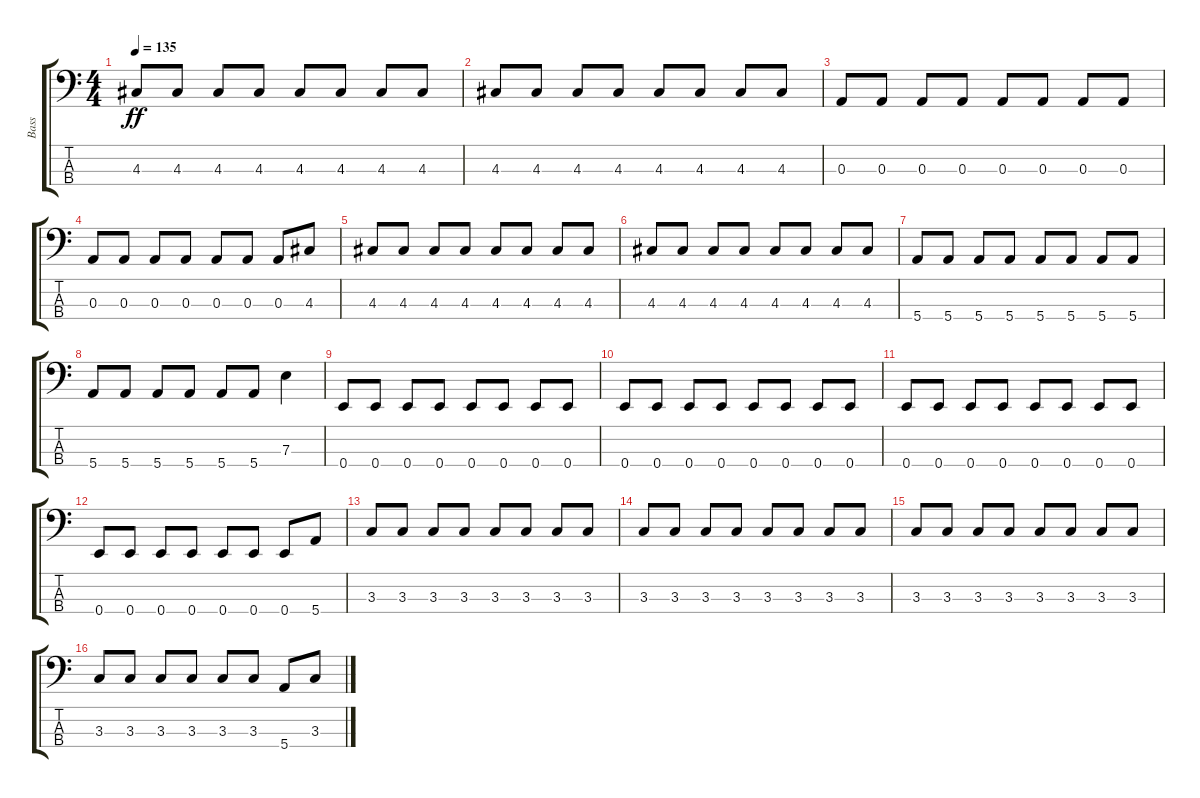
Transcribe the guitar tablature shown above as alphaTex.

\track ("Bass" "Bass") {instrument electricbassfinger}
\staff {score tabs}
\tuning (G2 D2 A1 E1) {hide}
\ts (4 4)
\tempo 135
\clef f4
\ks c
4.3.8{dy ff} 4.3.8 4.3.8 4.3.8 4.3.8 4.3.8 4.3.8 4.3.8 |
4.3.8 4.3.8 4.3.8 4.3.8 4.3.8 4.3.8 4.3.8 4.3.8 |
0.3.8 0.3.8 0.3.8 0.3.8 0.3.8 0.3.8 0.3.8 0.3.8 |
0.3.8 0.3.8 0.3.8 0.3.8 0.3.8 0.3.8 0.3.8 4.3.8 |
4.3.8 4.3.8 4.3.8 4.3.8 4.3.8 4.3.8 4.3.8 4.3.8 |
4.3.8 4.3.8 4.3.8 4.3.8 4.3.8 4.3.8 4.3.8 4.3.8 |
5.4.8 5.4.8 5.4.8 5.4.8 5.4.8 5.4.8 5.4.8 5.4.8 |
5.4.8 5.4.8 5.4.8 5.4.8 5.4.8 5.4.8 7.3.4 |
0.4.8 0.4.8 0.4.8 0.4.8 0.4.8 0.4.8 0.4.8 0.4.8 |
0.4.8 0.4.8 0.4.8 0.4.8 0.4.8 0.4.8 0.4.8 0.4.8 |
0.4.8 0.4.8 0.4.8 0.4.8 0.4.8 0.4.8 0.4.8 0.4.8 |
0.4.8 0.4.8 0.4.8 0.4.8 0.4.8 0.4.8 0.4.8 5.4.8 |
3.3.8 3.3.8 3.3.8 3.3.8 3.3.8 3.3.8 3.3.8 3.3.8 |
3.3.8 3.3.8 3.3.8 3.3.8 3.3.8 3.3.8 3.3.8 3.3.8 |
3.3.8 3.3.8 3.3.8 3.3.8 3.3.8 3.3.8 3.3.8 3.3.8 |
3.3.8 3.3.8 3.3.8 3.3.8 3.3.8 3.3.8 5.4.8 3.3.8
